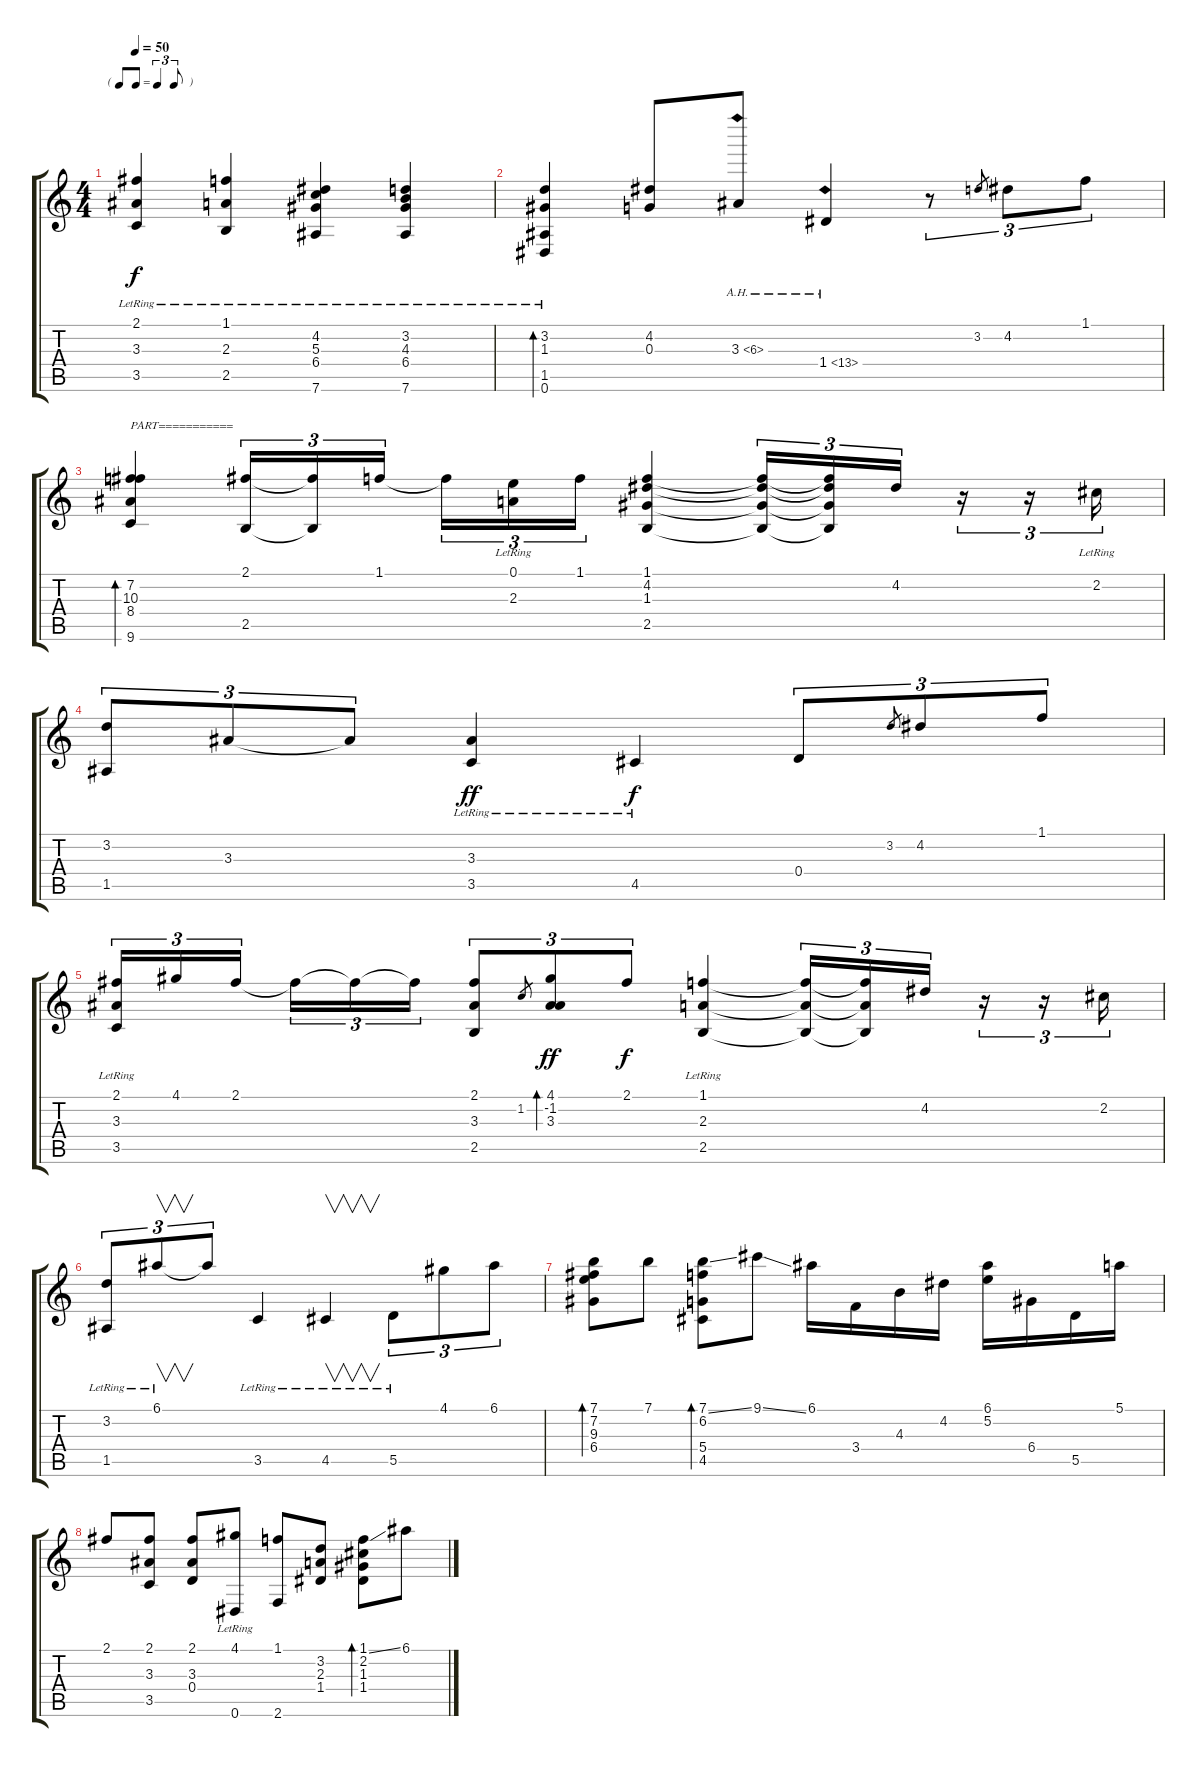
\track "" {instrument acousticbass}
\staff {score tabs}
\tuning (E4 B3 G3 D3 A2 Eb2) {hide}
\ts (4 4)
\tf triplet8th
\tempo 50
\clef g2
\ks c
(2.1 3.3 3.5{lr}).4{dy f} (1.1 2.3 2.5{lr}).4 (4.2 5.3 6.4 7.6{lr}).4 (3.2 4.3 6.4 7.6{lr}).4 |
(3.2 1.3 1.5{lr} 0.6{lr}).4{bd 120} (4.2 0.3).8 3.3{ah 3}.8 1.4{ah 12}.4 r.8{tu (3 2)} 3.2.8{gr} 4.2.8{tu (3 2)} 1.1.8{tu (3 2)} |
(7.2 10.3 8.4 9.6).4{bd 120 txt "PART==========="} (2.1 2.5).16{tu (3 2)} (2.1{t} 2.5{t}).16{tu (3 2)} 1.1.16{tu (3 2)} 1.1{t}.16{tu (3 2)} (0.1 2.3{lr}).16{tu (3 2)} 1.1.16{tu (3 2)} (1.1 4.2 1.3 2.5).4 (1.1{t} 4.2{t} 1.3{t} 2.5{t}).16{tu (3 2)} (1.1{t} 4.2{t} 1.3{t} 2.5{t}).16{tu (3 2)} 4.2.16{tu (3 2)} r.16{tu (3 2)} r.16{tu (3 2)} 2.2{lr}.16{tu (3 2)} |
(3.2 1.5).8{tu (3 2)} 3.3.8{tu (3 2)} 3.3{t}.8{tu (3 2)} (3.3 3.5{lr}).4{dy ff} 4.5{lr}.4{dy f} 0.4.8{tu (3 2)} 3.2.8{gr} 4.2.8{tu (3 2)} 1.1.8{tu (3 2)} |
(2.1 3.3 3.5{lr}).16{tu (3 2)} 4.1.16{tu (3 2)} 2.1.16{tu (3 2)} 2.1{t}.16{tu (3 2)} 2.1{t}.16{tu (3 2)} 2.1{t}.16{tu (3 2)} (2.1 3.3 2.5).8{tu (3 2)} 1.2.8{gr} (4.1 -1.2 3.3).8{tu (3 2) bd 60 dy ff} 2.1.8{tu (3 2) dy f} (1.1 2.3 2.5{lr}).4 (1.1{t} 2.3{t} 2.5{t}).16{tu (3 2)} (1.1{t} 2.3{t} 2.5{t}).16{tu (3 2)} 4.2.16{tu (3 2)} r.16{tu (3 2)} r.16{tu (3 2)} 2.2.16{tu (3 2)} |
(3.2 1.5{lr}).8{tu (3 2)} 6.1{lr}.8{v tu (3 2)} 6.1{t}.8{tu (3 2)} 3.5{lr}.4 4.5{lr}.4{v} 5.5{lr}.8{tu (3 2)} 4.1.8{tu (3 2)} 6.1.8{tu (3 2)} |
(7.1 7.2 9.3 6.4).8{bd 120} 7.1.8 (7.1{ss} 6.2 5.4 4.5).8{bd 120} 9.1{ss}.8 6.1.16 3.4.16 4.3.16 4.2.16 (6.1 5.2).16 6.4.16 5.5.16 5.1.16 |
2.1.8 (2.1 3.3 3.5).8 (2.1 3.3 0.4).8 (4.1 0.6{lr}).8 (1.1 2.6).8 (3.2 2.3 1.4).8 (1.1{ss} 2.2 1.3 1.4).8{bd 60} 6.1.8
